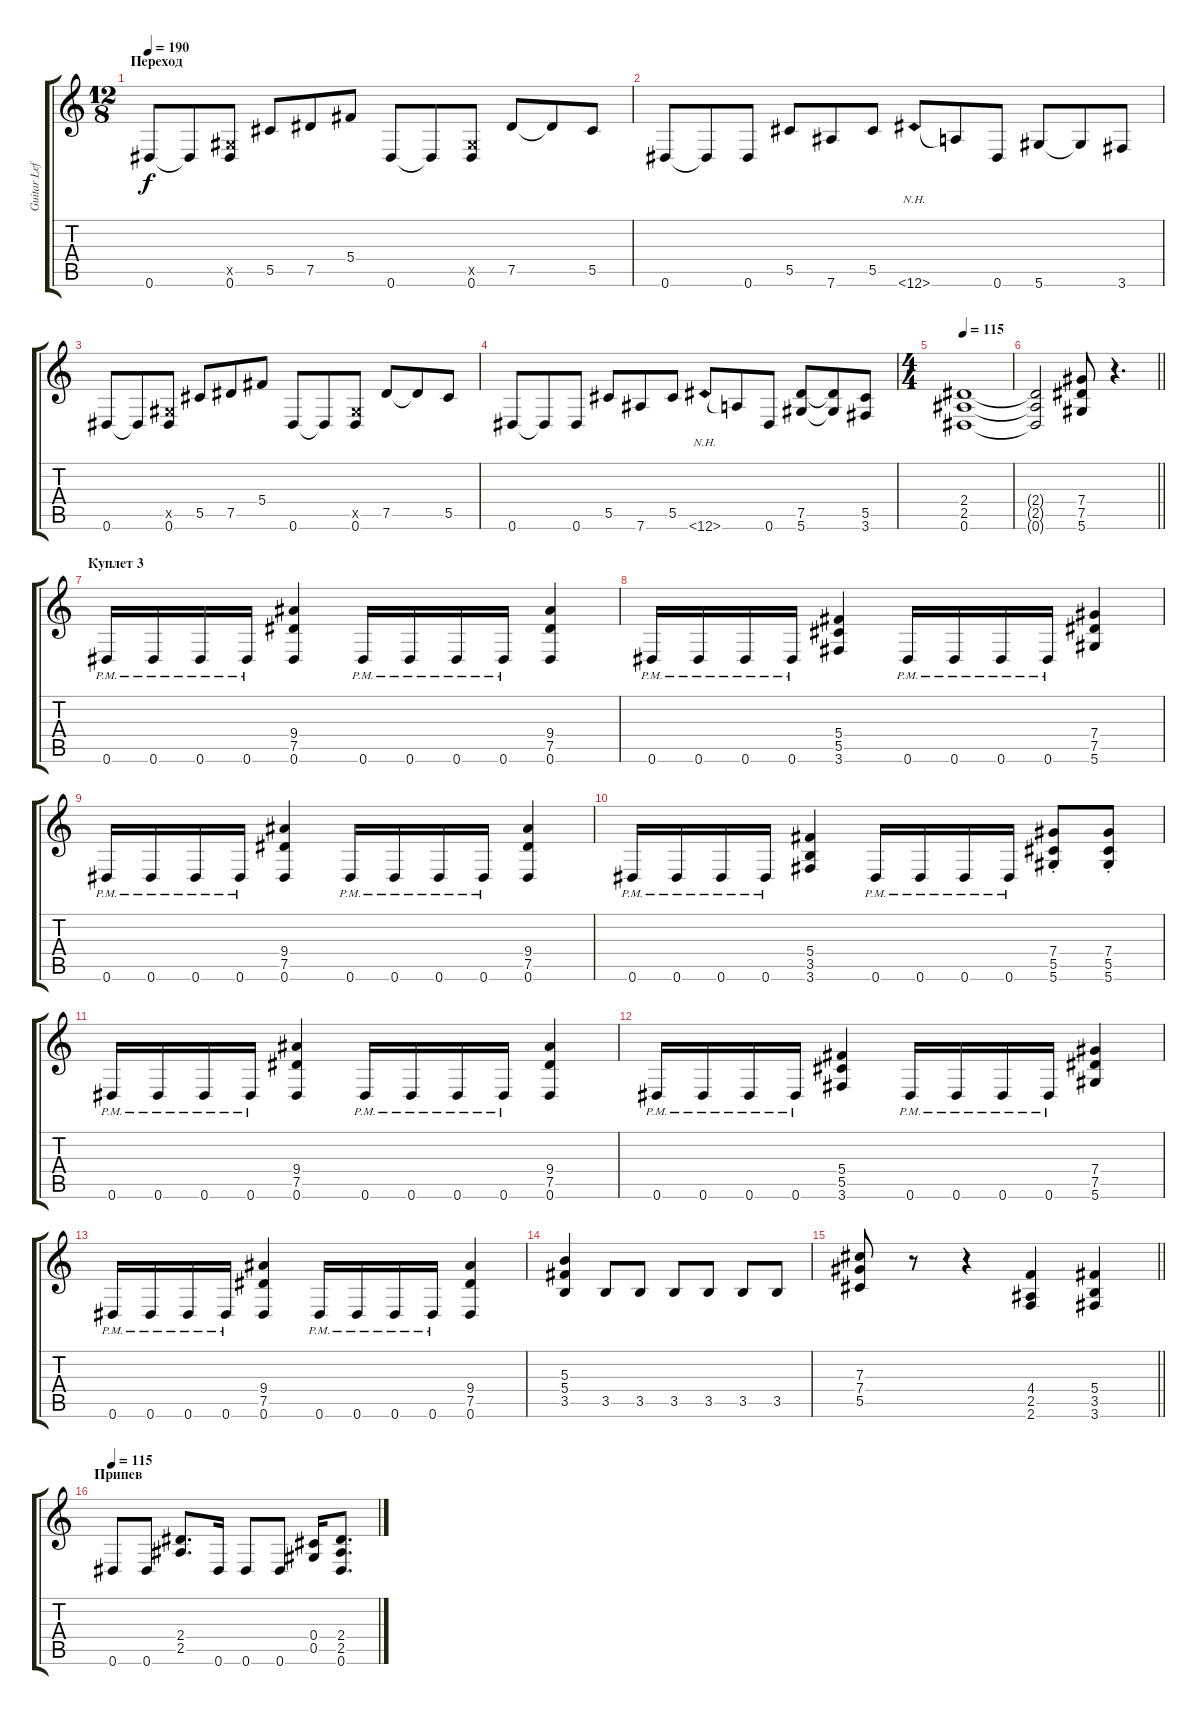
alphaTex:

\track ("Guitar Left" "Guitar Lef") {instrument distortionguitar}
\staff {score tabs}
\tuning (Eb4 Bb3 Gb3 Db3 Ab2 Eb2) {hide}
\ts (12 8)
\section ("" "Переход")
\tempo 190
\clef g2
\ks c
0.6.8{dy f} 0.6{t}.8 (0.5{x} 0.6).8 5.5.8 7.5.8 5.4.8 0.6.8 0.6{t}.8 (0.5{x} 0.6).8 7.5.8 7.5{t}.8 5.5.8 |
0.6.8 0.6{t}.8 0.6.8 5.5.8 7.6.8 5.5.8 6.6{nh}.8 6.6{t}.8 0.6.8 5.6.8 5.6{t}.8 3.6.8 |
0.6.8 0.6{t}.8 (0.5{x} 0.6).8 5.5.8 7.5.8 5.4.8 0.6.8 0.6{t}.8 (0.5{x} 0.6).8 7.5.8 7.5{t}.8 5.5.8 |
0.6.8 0.6{t}.8 0.6.8 5.5.8 7.6.8 5.5.8 6.6{nh}.8 6.6{t}.8 0.6.8 (7.5 5.6).8 (7.5{t} 5.6{t}).8 (5.5 3.6).8 |
\ts (4 4)
\tempo 115
(2.4 2.5 0.6).1 |
\barLineRight lightlight
(2.4{t} 2.5{t} 0.6{t}).2 (7.4 7.5 5.6).8 r.4{d} |
\section ("" "Куплет 3")
0.6{pm}.16 0.6{pm}.16 0.6{pm}.16 0.6{pm}.16 (9.4 7.5 0.6).4 0.6{pm}.16 0.6{pm}.16 0.6{pm}.16 0.6{pm}.16 (9.4 7.5 0.6).4 |
0.6{pm}.16 0.6{pm}.16 0.6{pm}.16 0.6{pm}.16 (5.4 5.5 3.6).4 0.6{pm}.16 0.6{pm}.16 0.6{pm}.16 0.6{pm}.16 (7.4 7.5 5.6).4 |
0.6{pm}.16 0.6{pm}.16 0.6{pm}.16 0.6{pm}.16 (9.4 7.5 0.6).4 0.6{pm}.16 0.6{pm}.16 0.6{pm}.16 0.6{pm}.16 (9.4 7.5 0.6).4 |
0.6{pm}.16 0.6{pm}.16 0.6{pm}.16 0.6{pm}.16 (5.4 3.5 3.6).4 0.6{pm}.16 0.6{pm}.16 0.6{pm}.16 0.6{pm}.16 (7.4{st} 5.5{st} 5.6{st}).8 (7.4{st} 5.5{st} 5.6{st}).8 |
0.6{pm}.16 0.6{pm}.16 0.6{pm}.16 0.6{pm}.16 (9.4 7.5 0.6).4 0.6{pm}.16 0.6{pm}.16 0.6{pm}.16 0.6{pm}.16 (9.4 7.5 0.6).4 |
0.6{pm}.16 0.6{pm}.16 0.6{pm}.16 0.6{pm}.16 (5.4 5.5 3.6).4 0.6{pm}.16 0.6{pm}.16 0.6{pm}.16 0.6{pm}.16 (7.4 7.5 5.6).4 |
0.6{pm}.16 0.6{pm}.16 0.6{pm}.16 0.6{pm}.16 (9.4 7.5 0.6).4 0.6{pm}.16 0.6{pm}.16 0.6{pm}.16 0.6{pm}.16 (9.4 7.5 0.6).4 |
(5.3 5.4 3.5).4{volume 14} 3.5.8 3.5.8 3.5.8 3.5.8 3.5.8 3.5.8 |
\barLineRight lightlight
(7.3 7.4 5.5).8 r.8 r.4 (4.4 2.5 2.6).4 (5.4 3.5 3.6).4 |
\section ("" "Припев")
\tempo 115
0.6.8 0.6.8 (2.4 2.5).8{d} 0.6.16 0.6.8 0.6.8 (0.4 0.5).16 (2.4 2.5 0.6).8{d}
